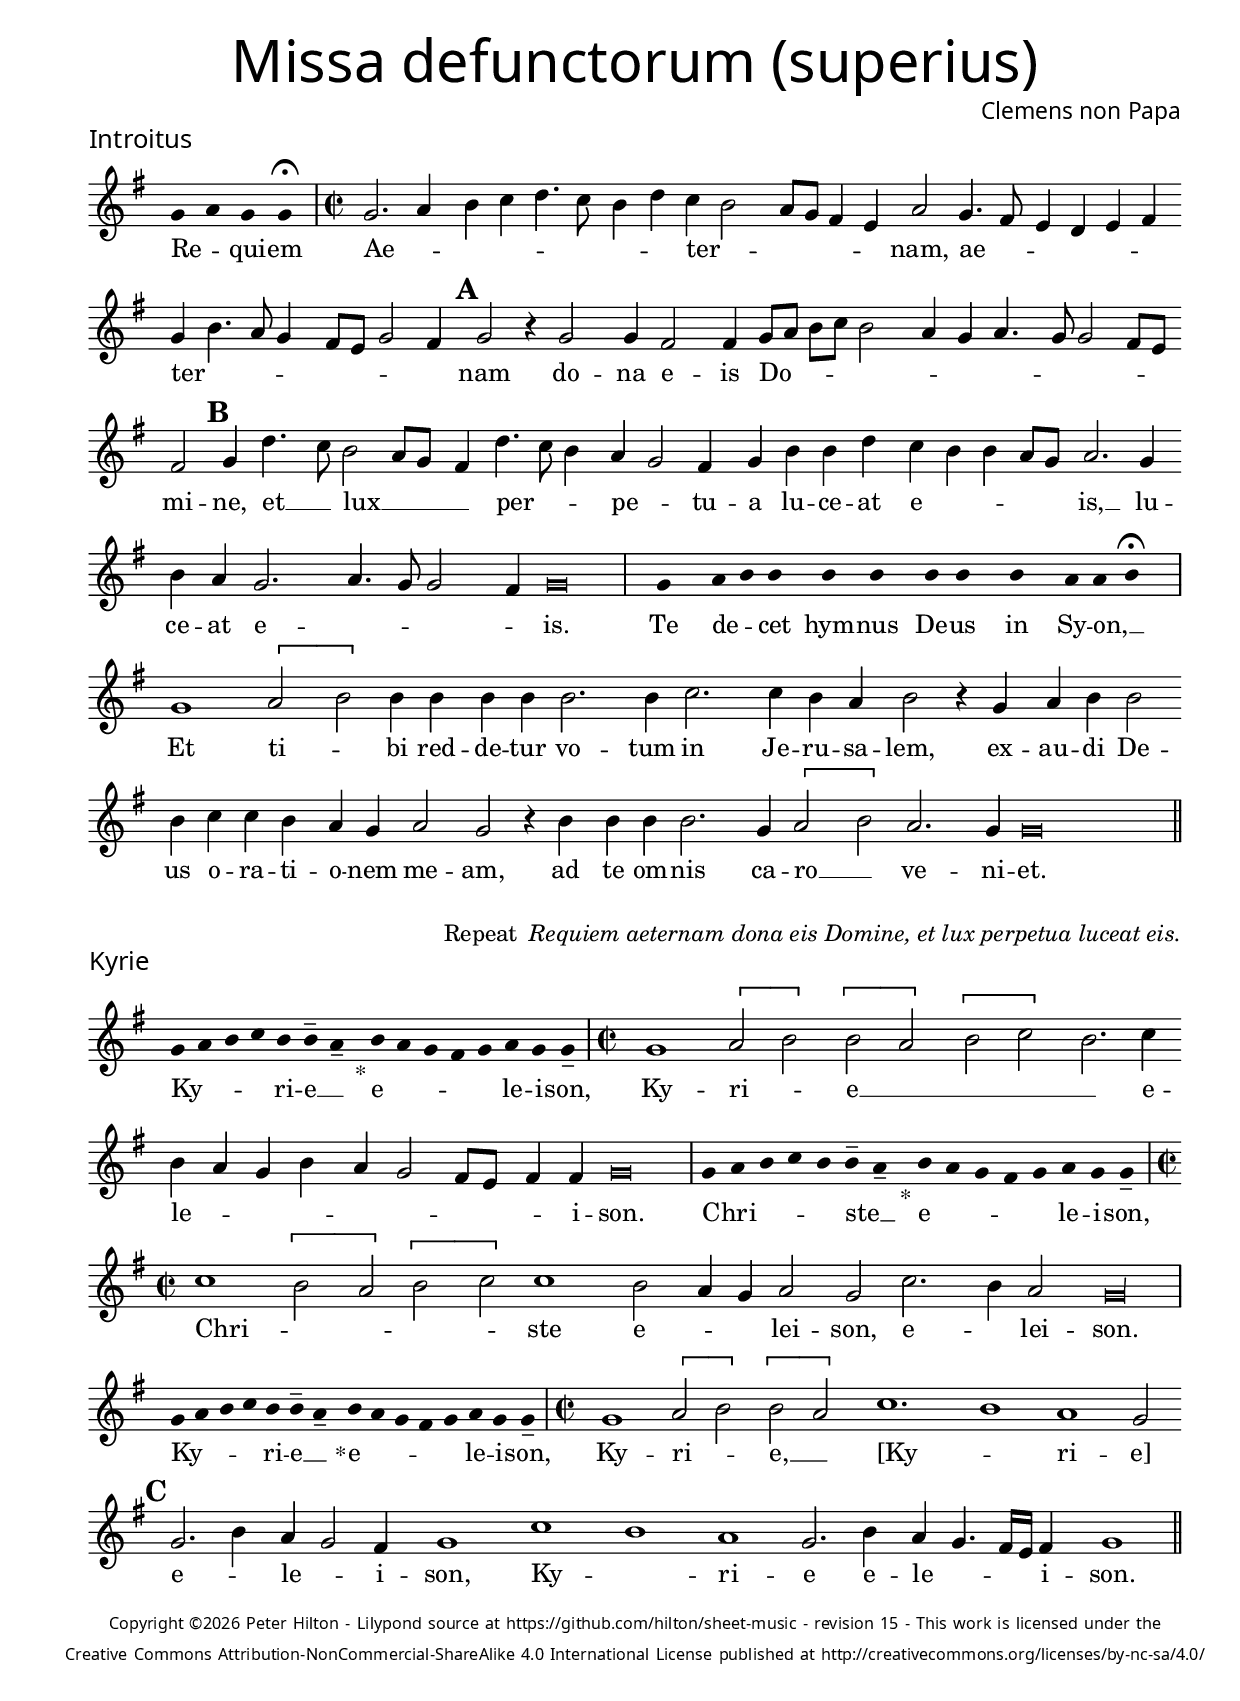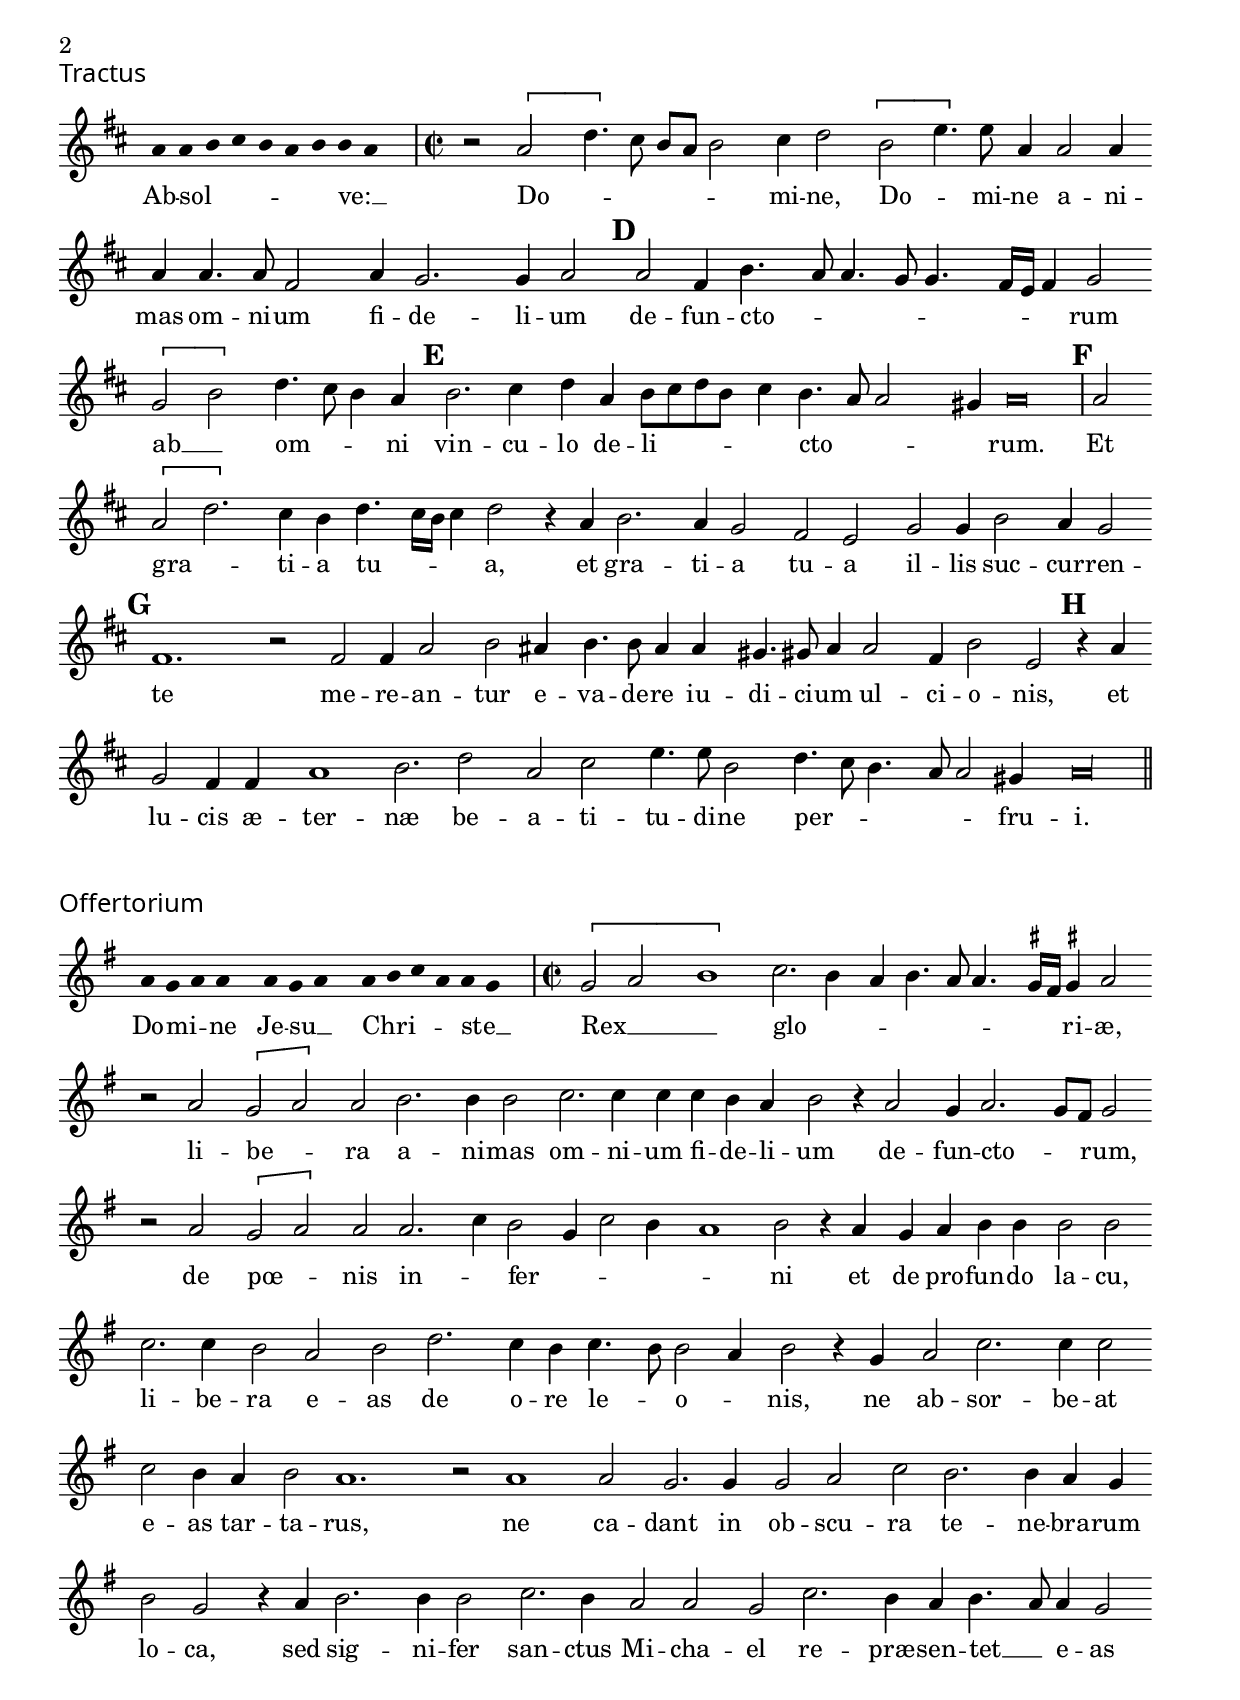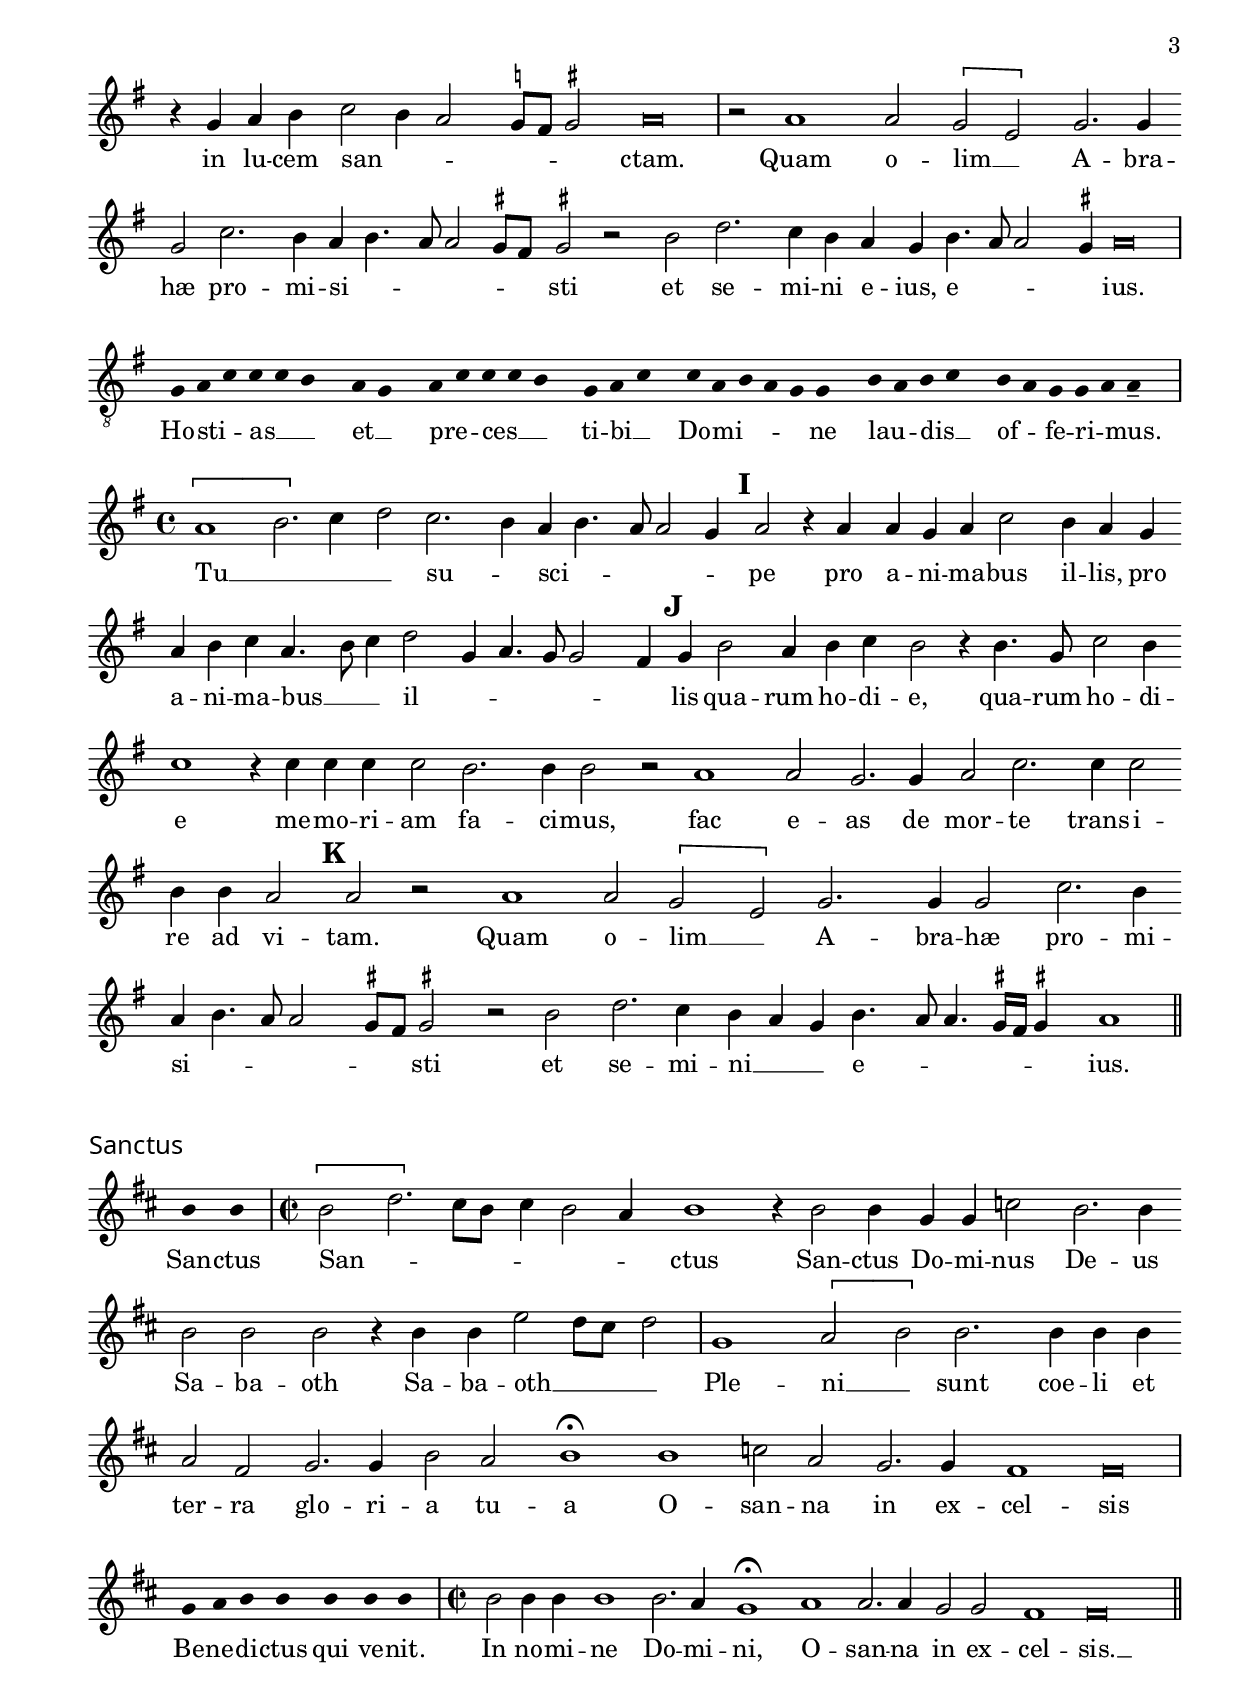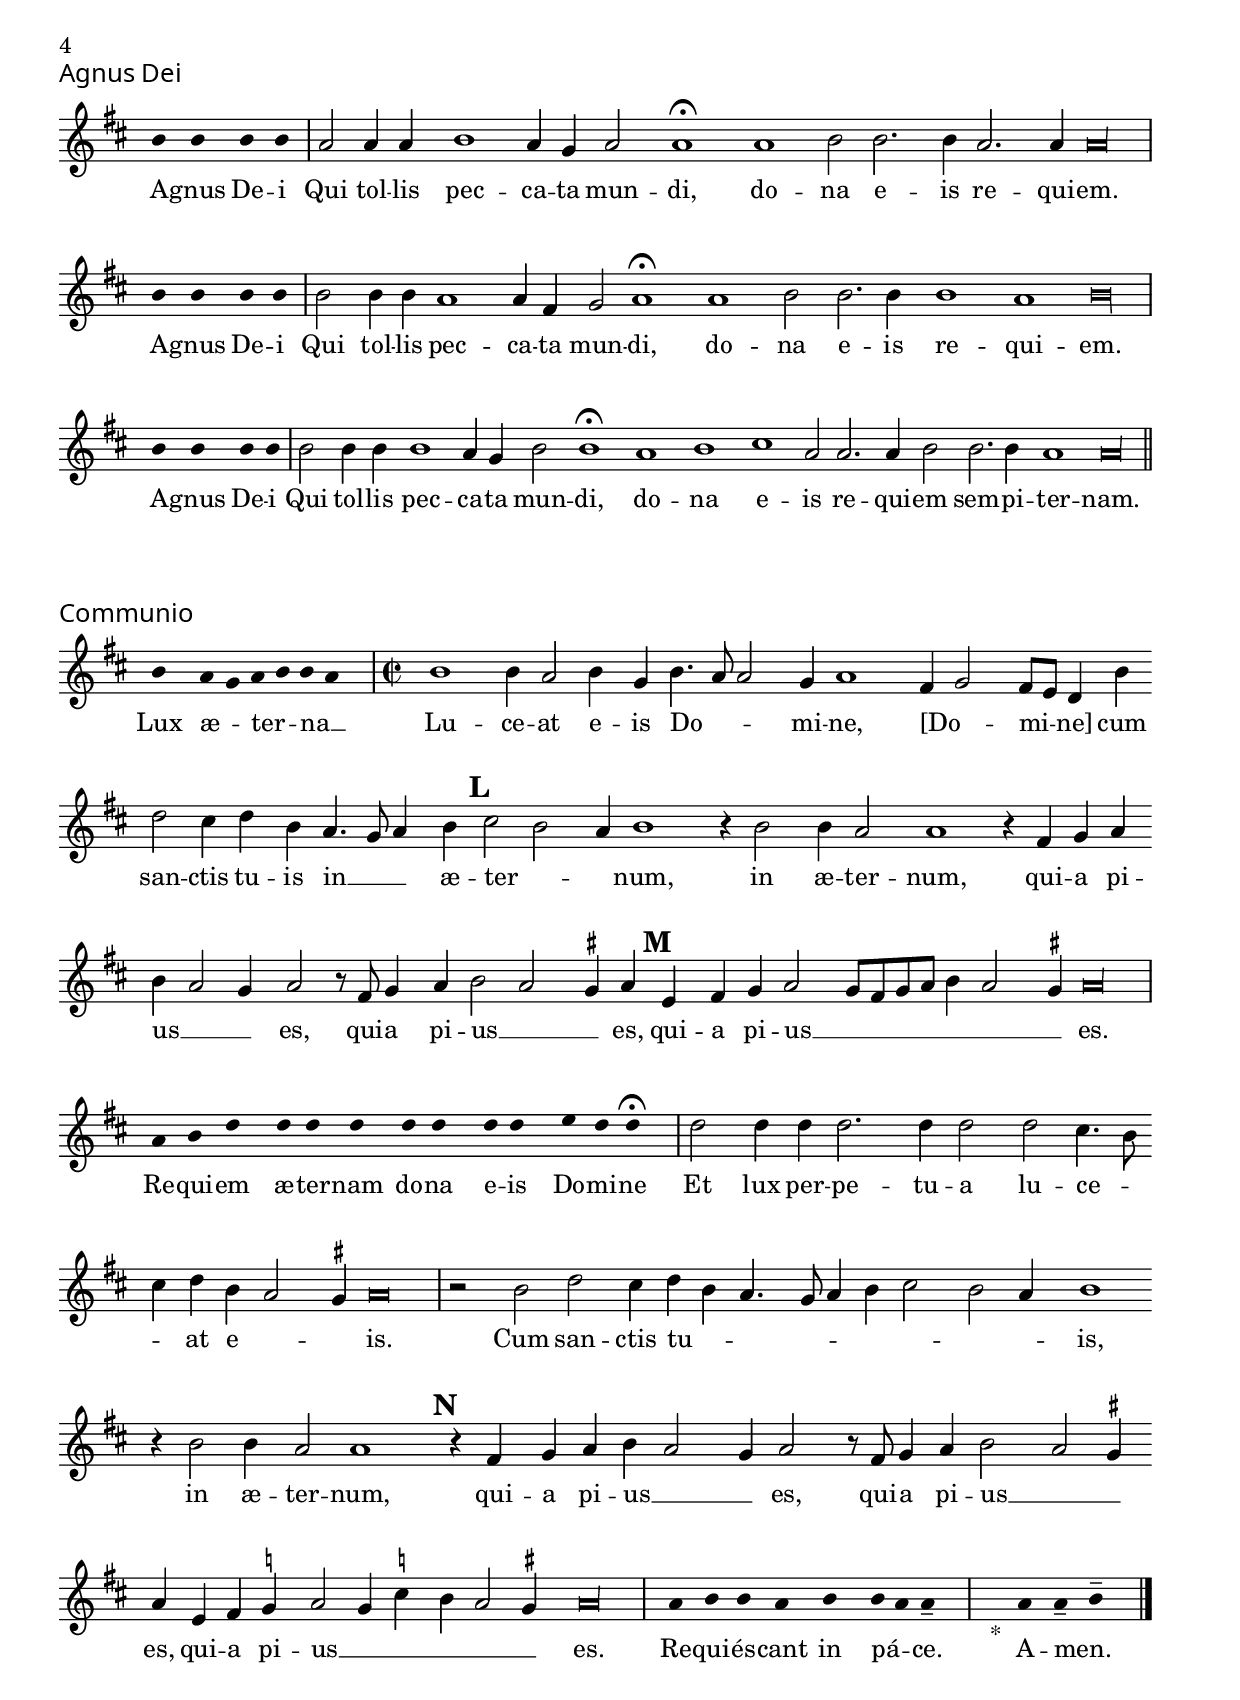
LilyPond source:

% http://www.cpdl.org/wiki/index.php/Missa_pro_defunctis_(Jacobus_Clemens_non_Papa)
% Copyright ©2024 Peter Hilton - https://github.com/hilton

\version "2.24.2"
revision = "15"

\paper {
	#(define fonts (set-global-fonts #:sans "Source Sans Pro"))
	annotate-spacing = ##f
	two-sided = ##t
	inner-margin = 15\mm
	outer-margin = 10\mm
	top-margin = 10\mm
	bottom-margin = 10\mm
 	markup-system-spacing = #'( (padding . 1) )
	indent = 0
	ragged-bottom = ##f
	ragged-last-bottom = ##f
} 

year = #(strftime "©%Y" (localtime (current-time)))

\header {
	title = \markup \medium \fontsize #4 \override #'(font-name . "Source Sans Pro Light") {
		"Missa defunctorum (superius)"
	}
	composer = \markup \sans { Clemens non Papa }
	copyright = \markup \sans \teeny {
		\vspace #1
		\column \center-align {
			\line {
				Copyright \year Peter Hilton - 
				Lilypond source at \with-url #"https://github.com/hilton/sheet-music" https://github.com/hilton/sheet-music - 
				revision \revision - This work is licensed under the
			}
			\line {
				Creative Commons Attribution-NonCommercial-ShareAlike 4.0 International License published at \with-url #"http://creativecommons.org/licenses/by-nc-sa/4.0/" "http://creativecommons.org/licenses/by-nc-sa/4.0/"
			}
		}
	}
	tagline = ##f
}

\layout {
	ragged-right = ##f
	ragged-last = ##f
	\context {
		\Score
		\override SpanBar.transparent = ##t
		\override BarLine.transparent = ##t
		\remove "Bar_number_engraver"
		\remove "Metronome_mark_engraver"
		\override SpacingSpanner.base-shortest-duration = #(ly:make-moment 1/8)
	}
	\context { 
		\Voice 
		\override NoteHead.style = #'baroque
		\consists "Horizontal_bracket_engraver"
	}
}

globalF = { 
	\accidentalStyle "forget"
	\key f \major
}


globalC = { 
	\accidentalStyle "forget"
	\key c \major
}

showBarLine = {
	\once \override Score.BarLine.transparent = ##f
	\once \override Score.SpanBar.transparent = ##f 
}
ficta = { \once \set suggestAccidentals = ##t }


% INTROITUS

soprano = \new Voice {
	\relative c' {
		\once \override Staff.TimeSignature.stencil = ##f
		\override Stem.transparent = ##t 
		\cadenzaOn f4 g f f \fermata \cadenzaOff
		\override Stem.transparent = ##f
		\time 2/2
		\showBarLine\bar "|"
		
		f2. g4 a bes c4. bes8 a4 c bes a2
		g8 f e4 d g2 f4. e8 d4 c d e f a4. g8 f4 e8 d f2 e4 \mark \default f2 r4 f2
		f4 e2 e4 f8 g a bes a2 g4 f g4. f8 f2 e8 d e2 \mark \default f4 c'4. bes8 a2 g8 f
		
		e4 c'4. bes8 a4 g f2 e4 f a a c bes a a g8 f g2. f4 a g f2.
		g4. f8 f2 e4 \cadenzaOn f\breve \cadenzaOff \showBarLine \bar "|"
		
		\once \override Staff.TimeSignature.stencil = ##f
		\override Stem.transparent = ##t
		\cadenzaOn s8 f8 s g8 a a s a8 a s a8 a s a8 s g8 g a \fermata s \cadenzaOff
		\override Stem.transparent = ##f
		\showBarLine\bar "|"

		f1 \[g2 a\] a4 a a a a2. a4
		bes2. bes4 a g a2 r4 f g a a2 a4 bes bes a g f g2 f
		r4 a a a a2. f4 \[g2 a\] g2. f4 f\breve \showBarLine \bar "||"
	}
	\addlyrics {
		Re -- _ qui -- em 
		Ae -- _ _ _ _ _ _ _ ter -- _
		_ _ _ _ nam, ae -- _ _ _ _ _ ter -- _ _ _ _ _ _ _ nam do --
		na e -- is Do -- _ _ _ _ _ _ _ _ _ _ _ mi -- ne, et __ _ lux __ _ _
		
		_ per -- _ _ pe -- _ tu -- a lu -- ce -- at e -- _ _ _ _ is, __ lu -- ce -- at e --
		_ _ _ _ is.
		
		Te de -- _ cet hym -- nus De -- us in Sy -- on, __ _

		Et ti -- _ bi red -- de -- tur vo -- tum
		in Je -- ru -- sa -- lem, ex -- au -- di De -- us o -- ra -- ti  -- o -- nem me -- am,
		ad te om -- nis ca -- ro __ _ ve -- ni -- et.

	}
}

\score {
	\transpose f g {
		<<
		      \new Staff << \globalF \soprano >> 
		>>
	}
	\header {
		piece = \markup \larger \sans { Introitus }
	}
}



\markup {
	\column {
		\fill-line {
			\line { }
			\line { }
			\line \right-align { Repeat \italic " Requiem aeternam dona eis Domine, et lux perpetua luceat eis." }
		}
	}
}

% KYRIE

soprano = \new Voice {
	\relative c' {
		\once \override Staff.TimeSignature.stencil = ##f
		\override Stem.transparent = ##t 
		\cadenzaOn f8 g a bes a a-- g-- s4_"*" a8 g f e f g f f-- \cadenzaOff
		\override Stem.transparent = ##f
		\showBarLine\bar "|"		
		\time 2/2

		f1 \[g2 a\] \[a g\] \[a bes\] a2. bes4 a g f a
		g f2 e8 d e4 e \cadenzaOn f\breve \cadenzaOff \showBarLine \bar "|"
		
		\once \override Staff.TimeSignature.stencil = ##f
		\override Stem.transparent = ##t 
		\cadenzaOn f8 g a bes a a-- g-- s4_"*" a8 g f e f g f f-- \cadenzaOff
		\override Stem.transparent = ##f
		\showBarLine\bar "|"
		\time 2/2
		
		bes1 \[a2 g\] \[a bes\] bes1 a2 g4 f
		g2 f bes2. a4 g2 \cadenzaOn f\longa \cadenzaOff \showBarLine\bar "|"
		
		\once \override Staff.TimeSignature.stencil = ##f
		\override Stem.transparent = ##t 
		\cadenzaOn f8 g a bes a a-- g-- s4_"*" a8 g f e f g f f-- \cadenzaOff
		\override Stem.transparent = ##f
		\showBarLine\bar "|"
		\time 2/2
		
		f1 \[g2 a\] \[a g\] bes1. a1 g1 f2 \mark #3 f2. a4 g f2 e4
		f1 bes a g f2. a4 g f4. e16 d e4 f1 \showBarLine \bar "||"
	}
	\addlyrics {
		Ky -- _ _ _ ri -- e __ _ e -- _ _ _ _ le -- i -- son,
		Ky -- ri -- _ e __ _ _ _ _ e -- le -- _ _ _ _ _ _ _ _ i -- son.
		
		Chri -- _ _ _ _ ste __ _ e -- _ _ _ _ le -- i -- son,
		Chri --  _ _ _ _ ste e -- _ _ lei -- son, e -- _ lei -- son.
		
		Ky -- _ _ _ ri -- e __ _ e -- _ _ _ _ le -- i -- son,
		Ky -- ri -- _ e, __ _ [Ky -- _ ri -- e] e -- _ le -- _ i -- son, 
		Ky -- _ ri -- e e -- le -- _ _ _ i -- son.
	}
}

\score {
	\transpose f g {
	  	<< 
			\new Staff << \globalF \soprano >> 
		>> 
	}
	\header {
		piece = \markup \larger \sans { Kyrie }
	}
}


% TRACTUS

soprano = \new Voice {
	\relative c'' {
		\once \override Staff.TimeSignature.stencil = ##f
		\override Stem.transparent = ##t \cadenzaOn
		g8 g a b a g a a g s
		\cadenzaOff \override Stem.transparent = ##f
		\showBarLine \bar "|" \time 2/2
		
		r2 \[g2 c4.\] b8 a g a2 b4 c2 \[a d4.\] d8 |
		g,4 g2 g4 g g4. g8 e2 g4 f2. f4 g2 | \mark #4 g e4 a4. g8 g4. f8 f4.

		e16 d e4 f2 | \[f a\] c4. b8 a4 g \mark #5 a2. b4 | c g a8 b c a b4 a4. g8 g2
		fis4 \cadenzaOn g\breve \cadenzaOff \showBarLine \bar "|" 
		\mark #6 g2 \[g c2.\] b4 | a c4. b16 a b4 c2 r4 g a2. g4
		f2 e d f f4 a2 g4 | f2 \mark #7 e1. r2 e
		e4 g2 a2 gis4 a4. a8 g4 g fis4. fis8 g4 g2 e4 | a2 d, \mark #8 r4 g4 f2

		e4 e g1 a2. c2 g2 b2 d4. d8 a2 c4. b8 a4. g8 g2 
		fis4 \cadenzaOn g\longa \cadenzaOff \showBarLine \bar "||"

	}
	\addlyrics {
		Ab -- sol -- _ _ _ _ _ ve: __ _ 
		Do -- _ _ _ _ _ mi -- ne, Do -- _ mi -- 
		ne a -- ni -- mas om -- ni -- um fi -- de -- li -- um de -- fun -- cto -- _ _ _ _

		_ _ _ rum ab __ _ om -- _ _ ni vin -- cu -- lo de -- li -- _ _ _ _ cto -- _ _
		_ rum. Et gra -- _ ti -- a tu -- _ _ _ a, et gra -- ti -- 
		a tu -- a il -- lis suc -- cur -- ren -- te me -- 
		re -- an -- tur e -- va -- de -- re iu -- di -- ci -- um ul -- ci -- o -- nis, et lu -- 

		cis æ -- ter -- næ be -- a -- ti -- tu -- di -- ne per -- _ _ _ _
		fru -- i.
	}
}

\score {
	\transpose f g {
	  	<< 
			\new Staff << \globalC \soprano >> 
		>> 
	}
	\header {
		piece = \markup \larger \sans { Tractus }
	}
}

% OFFERTORIUM

soprano = \new Voice {
	\relative c' {
		\once \override Staff.TimeSignature.stencil = ##f
		\override Stem.transparent = ##t \cadenzaOn
		g'8 f g g s g8 f g s g8 a bes g g f s
		\cadenzaOff \override Stem.transparent = ##f
		\showBarLine \bar "|" \time 2/2
		
		\[f2 g a1\] bes2. a4 g a4. g8 g4. \ficta fis16 e \ficta fis4 g2 |
		r2 g \[f g\] g a2. a4 a2 bes2. bes4 bes bes a g | a2 r4 g2

		f4 g2. f8 e f2 r g \[f g\] g g2. bes4 a2 f4 bes2 a4 |
		g1 a2 r4 g f g a a a2 a bes2. bes4 a2 g |
		a2 c2. bes4 a bes4. a8 a2 g4 a2 r4 f g2 bes2. bes4 bes2 |
		bes2 a4 g a2 g1. r2 g1 g2 f2. f4 f2 g |

		bes a2. a4 g f a2 f r4 g a2. a4 a2 bes2. a4 |
		g2 g f bes2. a4 g a4. g8 g4 f2 r4 f g a bes2 a4 g2
		\ficta f!8 e \ficta fis2 \cadenzaOn g\breve \cadenzaOff | \showBarLine \bar "|" 
		r2 g1 g2 \[f d\] f2. f4 f2 bes2.
		a4 g a4. g8 g2 \ficta fis8 e \ficta fis2 r a c2. bes4 a g f a4. g8 g2 \ficta fis4
		\cadenzaOn g\breve \cadenzaOff \showBarLine \bar "|" |
	}
	\addlyrics {
		Do -- mi -- _ ne Je -- su __ _ Chri -- _ _ _ ste __ _
		Rex __ _ _ glo -- _ _ _ _ _ _ _ ri -- æ,
		li -- be -- _ ra a -- ni -- mas om -- ni -- um fi -- de -- li -- um de -- 
		
		fun -- cto -- _ _ rum, de pœ -- _ nis in -- _ fer -- _ _ _
		_ ni et de pro -- fun -- do la -- cu, li -- be -- ra e -- 
		as de o -- re le -- _ o -- _ nis, ne ab -- sor -- be -- at
		e -- as tar -- ta -- rus, ne ca -- dant in ob -- scu -- 

		ra te -- ne -- bra -- rum lo -- ca,  sed sig -- ni -- fer san -- ctus
		Mi -- cha -- el re -- præ -- sen -- tet __ _ e -- as in lu -- cem san -- _ _
		_ _ _ ctam. Quam o -- lim __ _ A -- bra -- hæ pro -- 
		mi -- si -- _ _ _ _ _ sti et se -- mi -- ni e -- ius, e -- _ _ _ ius.
	}
}

\score {
	\transpose f g {
	  	<< 
			\new Staff << \globalF \soprano >> 
		>> 
	}
	\header {
		piece = \markup \larger \sans { Offertorium }
	}
}

\score {
	\transpose f g {
	\new Staff <<
		\key f \major
		\new Voice = "tenor" {
			\relative c {
				\clef "treble_8"
				\once \omit Staff.TimeSignature
				\cadenzaOn
				\override Stem.transparent = ##t 
				f4 g bes bes bes a s  g f s  g bes bes bes a s  f g bes s  bes g a g f f s  a g a bes s  a g f f g g-- s \showBarLine\bar "|"
				\cadenzaOff
			}
		}
		\addlyrics {
			Ho -- sti -- _ as __ _ _ et __ _ pre -- _ ces __ _ _ ti -- bi __ _ 
			Do -- mi -- _ _ _ ne lau -- _ dis __ _ of -- _ fe -- ri -- _ mus.
		}
	>>
	}
}


soprano = \new Voice {
	\relative c'' {
		\set Score.rehearsalMarkFormatter = #format-mark-alphabet
		\set Score.currentBarNumber = #67
		\[g1 a2.\] bes4 |
		c2 bes2. a4 g a4. g8 g2 f4 | \mark #9 g2 r4 g g f g bes2 a4 g f |
		g a bes g4. a8 bes4 c2 f,4 g4. f8 f2 e4 \mark #10 f a2 g4 a bes a2 r4 a4. 
		f8 bes2 a4 | bes1 r4 bes bes bes bes2 a2. a4 a2 r g1

		g2 f2. f4 g2 bes2. bes4 bes2 a4 a g2 \mark #11 g r g1
		g2 \[f d\] f2. f4 f2 bes2. a4 g a4. g8 g2 \ficta fis8 e \ficta fis2
		r a c2. bes4 a g f a4. g8 g4. \ficta fis16 e \ficta fis4 g1 \showBarLine \bar "||" |
	}
	\addlyrics {
		Tu __ _ _
		_ su -- _ sci -- _ _ _ _ pe pro a -- ni -- ma -- bus il -- lis, pro
		a -- ni -- ma -- bus __ _ _ il -- _ _ _ _ _ lis qua -- rum ho -- di -- e, qua -- 
		rum ho -- di -- e me -- mo -- ri -- am fa -- ci -- mus, fac

		e -- as de mor -- te trans -- i -- re ad vi -- tam. Quam
		o -- lim __ _ A -- bra -- hæ pro -- mi -- si -- _ _ _ _ _ sti
		et se -- mi -- ni __ _ _ e -- _ _ _ _ _ ius.
	}
}

\score {
	\transpose f g {
	  	<< 
			\new Staff << \globalF \soprano >> 
		>> 
	}
}

% SANCTUS 

soprano = \new Voice {
	\relative c'' {
		\once \override Staff.TimeSignature.stencil = ##f
		\override Stem.transparent = ##t a4 a \override Stem.transparent = ##f
		\showBarLine\bar "|"
		\time 2/2
		
		\[a2 c2.\] b8 a b4 a2 g4 a1 r4 a2 a4 f f
		bes2 a2. a4 a2 a a r4 a a d2 c8 b c2 \showBarLine \bar "|"
		f,1 \[g2 a\] a2. a4 a a g2 e f2. f4 a2 g a1 \fermata
		a1 bes2 g f2. f4 e1 \cadenzaOn e\breve \cadenzaOff \showBarLine \bar "|"
	}
	\addlyrics {
		San -- ctus
		San -- _ _ _ _ _ _ ctus San -- ctus Do -- mi -- 
		nus De -- us Sa -- ba -- oth Sa -- ba -- oth __ _ _ _
		Ple -- ni __ _ sunt coe -- li et ter -- ra glo -- ri -- a tu -- a
		O -- san -- na in ex -- cel -- sis
	}
}

\score {
	\transpose f g {
	  	<< 
			\new Staff << \globalC \soprano >> 
		>> 
	}
	\header {
		piece = \markup \larger \sans { Sanctus }
	}
}

% BENEDICTUS

soprano = \new Voice {
	\relative c' {
		\once \override Staff.TimeSignature.stencil = ##f
		\cadenzaOn
		\override Stem.transparent = ##t f8 g a a s a s a a s \override Stem.transparent = ##f 
		\cadenzaOff \showBarLine \bar "|"
		\time 2/2
		
		a2 a4 a a1 a2. g4 f1 \fermata g g2. g4
		f2 f e1 e\breve \showBarLine \bar "||"
	}
	\addlyrics {
		Be -- ne -- di -- ctus qui ve -- nit.
		In no -- mi -- ne Do -- mi -- ni, O -- san -- na
		in ex -- cel -- sis. __
	}
}

\score {
	\transpose f g {
	  	<< 
			\new Staff << \globalC \soprano >> 
		>> 
	}
}

\pageBreak

% AGNUS DEI

soprano = \new Voice {
	\relative c'' {
		\once \override Staff.TimeSignature.stencil = ##f
		\override Stem.transparent = ##t a4 a a a \override Stem.transparent = ##f \showBarLine\bar "|"
		g2 g4 g a1 g4 f g2 g1\fermata g a2 a2. a4 g2. g4 \cadenzaOn g\longa \cadenzaOff \showBarLine \bar "|" \break

		\override Stem.transparent = ##t a4 a a a \override Stem.transparent = ##f \showBarLine\bar "|"
		a2 a4 a g1 g4 e f2 g1\fermata g a2 a2. a4 a1 g \cadenzaOn a\longa \cadenzaOff \showBarLine \bar "|" \break
		
		\override Stem.transparent = ##t a4 a a a \override Stem.transparent = ##f \showBarLine\bar "|"
		a2 a4 a a1 g4 f a2 a1\fermata g a b g2 g2. g4 a2 a2. a4 g1 \cadenzaOn g\longa \cadenzaOff \showBarLine \bar "||"
	}
	\addlyrics {
		A -- gnus De -- i
		Qui tol -- lis pec -- ca -- ta mun -- di, do -- na e -- is re -- qui -- em.
		A -- gnus De -- i
		Qui tol -- lis pec -- ca -- ta mun -- di, do -- na e -- is re -- qui -- em.
		A -- gnus De -- i
		Qui tol -- lis pec -- ca -- ta mun -- di, do -- na e -- is re -- qui -- em sem -- pi -- ter -- nam.
	}
}

\score {
	\transpose f g {
	  	<< 
			\new Staff << \globalC \soprano >> 
		>> 
	}
	\header {
		piece = \markup \larger \sans { Agnus Dei }
	}
}

% COMMUNIO

soprano = \new Voice {
	\relative c' {
		\once \override Staff.TimeSignature.stencil = ##f
		\override Stem.transparent = ##t
		\cadenzaOn a'8 s g f g a a g s \cadenzaOff
		\override Stem.transparent = ##f
		\showBarLine\bar "|"
		\time 2/2
		
		a1 a4 g2 a4 f a4. g8 g2 f4 g1 e4 f2
		e8 d c4 a' | c2 b4 c a g4. f8 g4 a \mark #11 b2 a g4 a1 r4 a2
		a4 g2 | g1 r4 e f g a g2 f4 g2 r8 e f4 g a2 g2
		
		\ficta fis4 g \mark #12 d | e f g2 f8 e f g a4 g2 \ficta fis4 \cadenzaOn g\longa \cadenzaOff | \showBarLine \bar "|" | 

		\once \override Staff.TimeSignature.stencil = ##f
		\override Stem.transparent = ##t 
		\cadenzaOn g8 a c s  c c c s  c c s  c c s  d c c \fermata s \cadenzaOff
		\override Stem.transparent = ##f
		\showBarLine\bar "|"
		
		c2 c4 c c2. c4 c2 c |
		b4. a8 b4 c a g2 \ficta fis4 \cadenzaOn g\breve \cadenzaOff | \showBarLine \bar "|"
		r2 a c b4 c a g4. f8 g4 | a b2 a g4 a1 r4 a2
		
		a4 g2 g1 \mark #13 r4 e f g a g2 f4 g2 r8 e f4 g a2 g
		\ficta fis4 g d e \ficta f! g2 f4 \ficta bes a g2 \ficta fis4 \cadenzaOn g\longa \cadenzaOff
		\showBarLine\bar "|"
		\cadenzaOn \override Stem.transparent = ##t
		s8 g8 a a g s  a s  a g g-- s \showBarLine \bar "|"
		s8 s4_"*" s g g-- a-- s8 \showBarLine \bar "|."
		\cadenzaOff
	}
	\addlyrics {
		Lux æ -- _ ter -- _ na __ _ 
		Lu -- ce -- at e -- is Do -- _ _ mi -- ne, [Do -- _
		mi -- _ ne] cum san -- ctis tu -- is in __ _ _ æ -- ter -- _ _ num, in
		æ -- ter -- num,
		qui -- a pi -- us __ _ _ es, qui -- a pi -- us __ _ _ es, 
		qui -- a pi -- us __ _ _ _ _ _ _ _ es.

		Re -- qui -- em æ -- ter -- nam do -- na e -- is Do -- mi -- ne 
		Et lux per -- pe -- tu -- a lu -- 
		ce -- _ _ at e -- _ _ is.
		Cum san -- ctis tu -- _ _ _ _ _ _ _ _ is, in

		æ -- ter -- num, 
		qui -- a pi -- us __ _ _ es, qui -- a pi -- us __ _ _ es, qui -- a pi -- us __ _ _ _ _ _ es.

		Re -- qui -- és -- cant in pá -- _ ce. A -- men. _
	}
}

\score {
	\transpose f g {
	  	<< 
			\new Staff << \globalC \soprano >> 
		>> 
	}
	\header {
		piece = \markup \larger \sans { Communio }
	}
}
